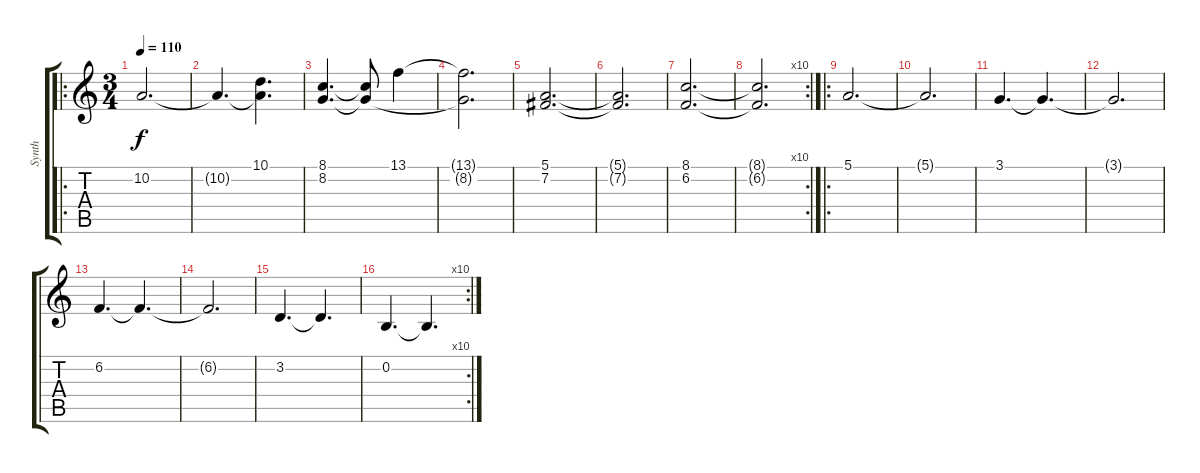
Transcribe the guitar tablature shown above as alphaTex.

\track ("Synth" "Synth") {instrument synthstrings1}
\staff {score tabs}
\tuning (E4 B3 G3 D3 A2 E2) {hide}
\ro
\ts (3 4)
\tempo 110
\clef g2
\ks c
10.2.2{d dy f} |
10.2{t}.4{d} (10.1 10.2{t}).4{d} |
(8.1 8.2).4{d} (8.1{t} 8.2{t}).8 13.1.4 |
(13.1{t} 8.2{t}).2{d} |
(5.1 7.2).2{d} |
(5.1{t} 7.2{t}).2{d} |
(8.1 6.2).2{d} |
\rc 10
(8.1{t} 6.2{t}).2{d} |
\ro
5.1.2{d} |
5.1{t}.2{d} |
3.1.4{d} 3.1{t}.4{d} |
3.1{t}.2{d} |
6.2.4{d} 6.2{t}.4{d} |
6.2{t}.2{d} |
3.2.4{d} 3.2{t}.4{d} |
\rc 10
0.2.4{d} 0.2{t}.4{d}
